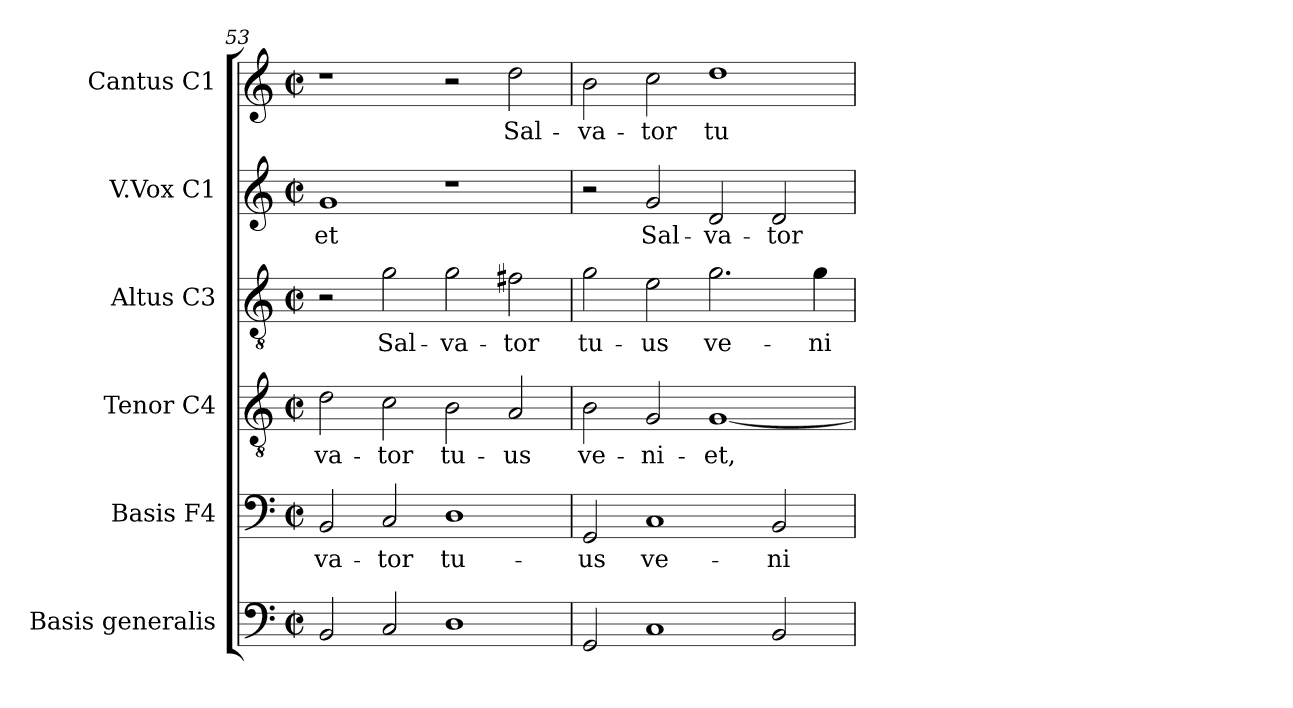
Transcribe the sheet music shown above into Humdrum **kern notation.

**kern	**kern	**text	**kern	**text	**kern	**text	**kern	**text	**kern	**text
*part6	*part5	*part5	*part4	*part4	*part3	*part3	*part2	*part2	*part1	*part1
*staff6	*staff5	*staff5	*staff4	*staff4	*staff3	*staff3	*staff2	*staff2	*staff1	*staff1
*I"Basis  generalis	*I"Basis  F4	*	*I"Tenor  C4	*	*I"Altus  C3	*	*I"V.Vox  C1	*	*I"Cantus  C1	*
*	*I'B	*	*I'T	*	*I'A	*	*	*	*I'C	*
*clefF4	*clefF4	*	*clefGv2	*	*clefGv2	*	*clefG2	*	*clefG2	*
*k[]	*k[]	*	*k[]	*	*k[]	*	*k[]	*	*k[]	*
*C:	*C:	*	*C:	*	*C:	*	*C:	*	*C:	*
*M2/2	*M2/2	*	*M2/2	*	*M2/2	*	*M2/2	*	*M2/2	*
*met(c|)	*met(c|)	*	*met(c|)	*	*met(c|)	*	*met(c|)	*	*met(c|)	*
=53	=53	=53	=53	=53	=53	=53	=53	=53	=53	=53
!	!	!LO:LY:b:cj	!	!LO:LY:b:cj	!	!	!	!LO:LY:b:cj	!	!
2BB/	2BB/	-va-	2d\	-va-	2r	.	1g	-et	1r	.
!	!	!LO:LY:b:cj	!	!LO:LY:b:cj	!	!LO:LY:b:cj	!	!	!	!
2C/	2C/	-tor	2c\	-tor	2g\	Sal-	.	.	.	.
!	!	!LO:LY:b:cj	!	!LO:LY:b:cj	!	!LO:LY:b:cj	!	!	!	!
1D	1D	tu-	2B\	tu-	2g\	-va-	1r	.	2r	.
!	!	!	!	!LO:LY:b:cj	!	!LO:LY:b:cj	!	!	!	!LO:LY:b:cj
.	.	.	2A/	-us	2f#X\	-tor	.	.	2dd\	Sal-
=54	=54	=54	=54	=54	=54	=54	=54	=54	=54	=54
!	!	!LO:LY:b:cj	!	!LO:LY:b:cj	!	!LO:LY:b:cj	!	!	!	!LO:LY:b:cj
2GG/	2GG/	-us	2B\	ve-	2g\	tu-	2r	.	2b\	-va-
!	!	!LO:LY:b:cj	!	!LO:LY:b:cj	!	!LO:LY:b:cj	!	!LO:LY:b:cj	!	!LO:LY:b:cj
1C	1C	ve-	2G/	-ni-	2e\	-us	2g/	Sal-	2cc\	-tor
!	!	!	!	!LO:LY:b:cj	!	!LO:LY:b:cj	!	!LO:LY:b:cj	!	!LO:LY:b:cj
.	.	.	[<1G	-et,	2.g\	ve-	2d/	-va-	1dd	tu-
!	!	!LO:LY:b:cj	!	!	!	!	!	!LO:LY:b:cj	!	!
2BB/	2BB/	-ni-	.	.	.	.	2d/	-tor	.	.
!	!	!	!	!	!	!LO:LY:b:cj	!	!	!	!
.	.	.	.	.	4g\	-ni-	.	.	.	.
=	=	=	=	=	=	=	=	=	=	=
*-	*-	*-	*-	*-	*-	*-	*-	*-	*-	*-
